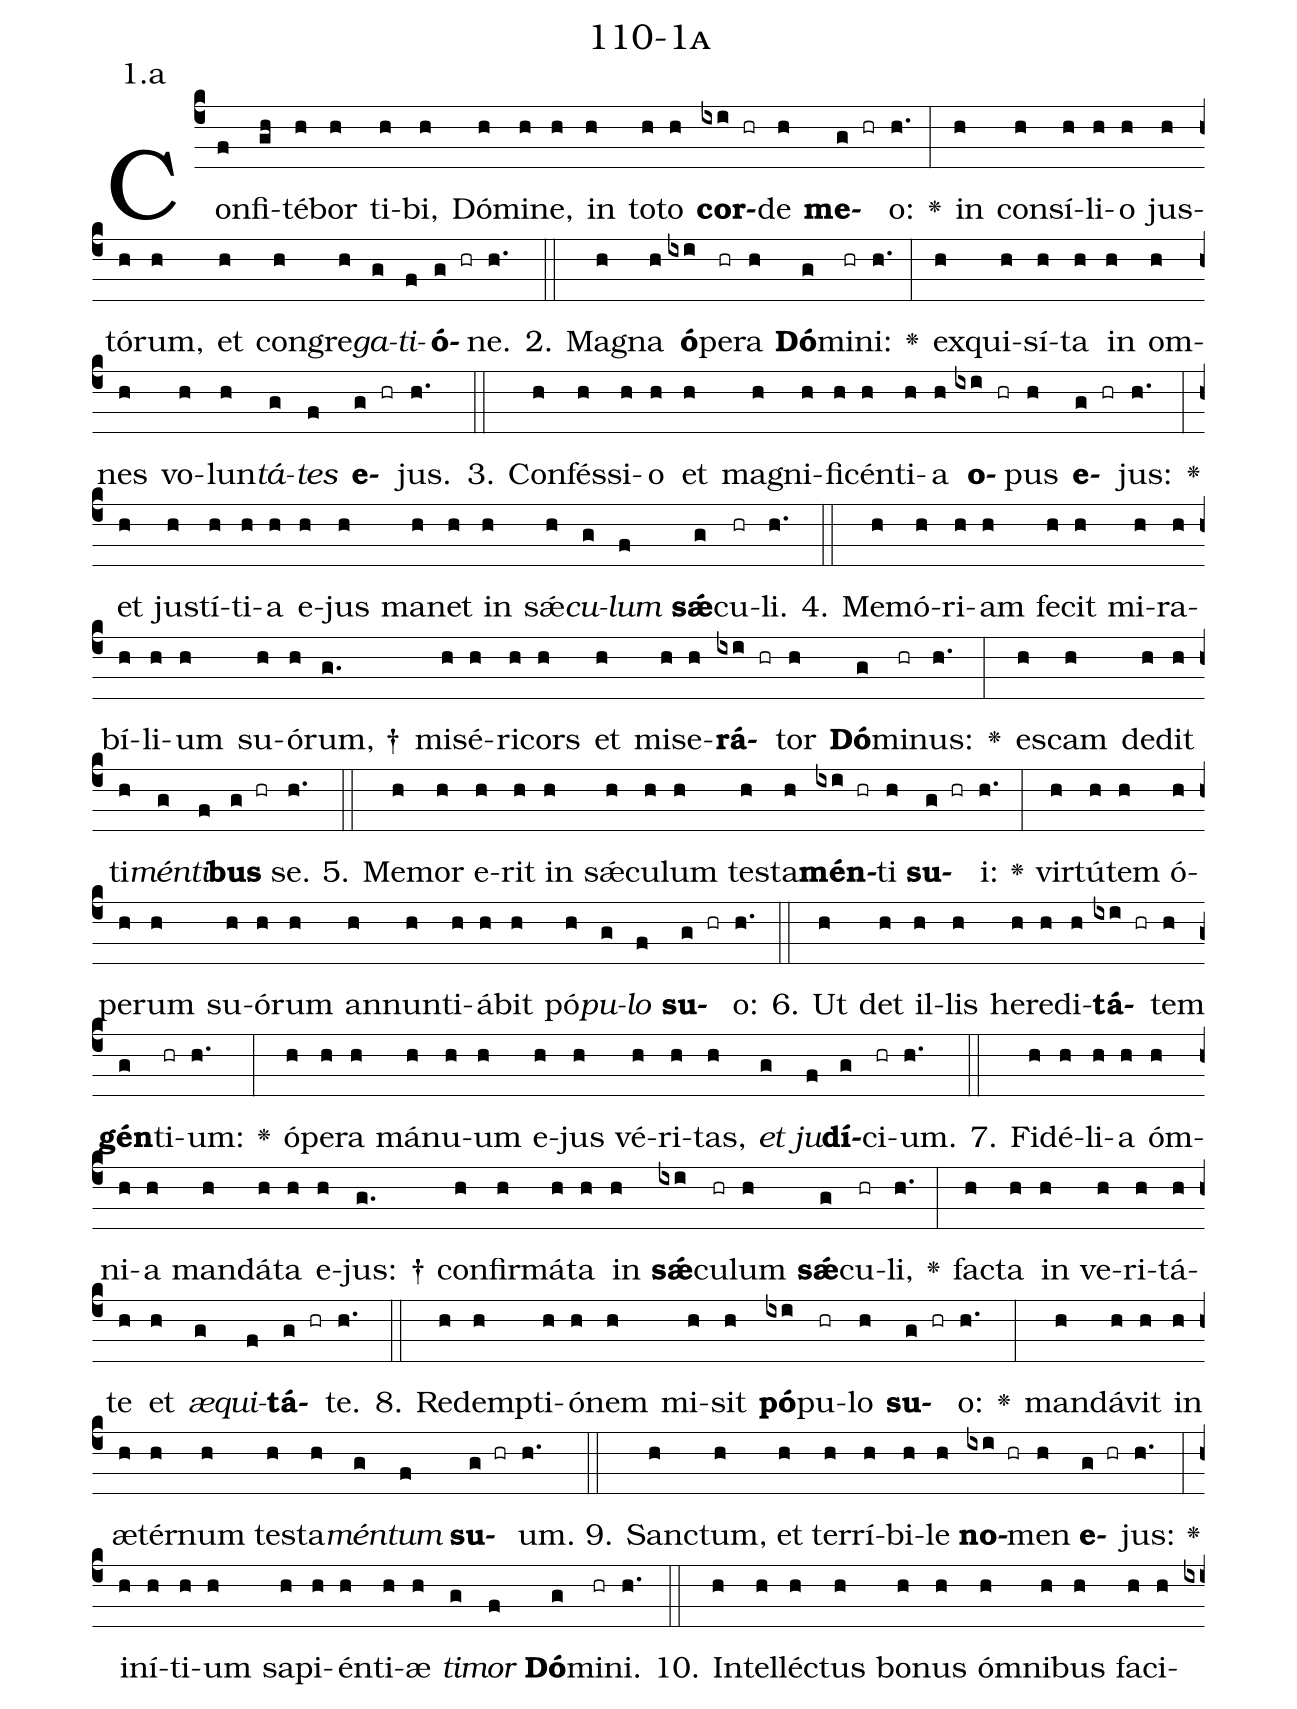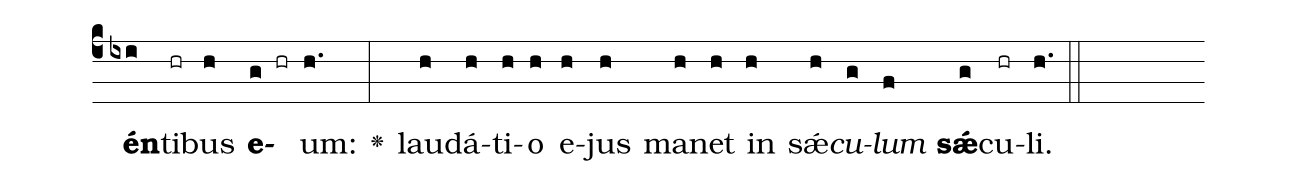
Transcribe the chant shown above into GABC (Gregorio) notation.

name: 110-1a;
annotation: 1.a;
%%
(c4)Con(f)fi(gh)té(h)bor(h) ti(h)bi,(h) Dó(h)mi(h)ne,(h) in(h) to(h)to(h) <b>cor</b>(ixi hr)de(h) <b>me</b>(g hr)o:(h.) <v>\greheightstar</v>(:) in(h) con(h)sí(h)li(h)o(h) jus(h)tó(h)rum,(h) et(h) con(h)gre(h)<i>ga</i>(g)<i>ti</i>(f)<b>ó</b>(g hr)ne.(h.) (::)
2. Ma(h)gna(h) <b>ó</b>(ixi)pe(hr)ra(h) <b>Dó</b>(g)mi(hr)ni:(h.) <v>\greheightstar</v>(:) ex(h)qui(h)sí(h)ta(h) in(h) om(h)nes(h) vo(h)lun(h)<i>tá</i>(g)<i>tes</i>(f) <b>e</b>(g hr)jus.(h.) (::)
3. Con(h)fés(h)si(h)o(h) et(h) ma(h)gni(h)fi(h)cén(h)ti(h)a(h) <b>o</b>(ixi hr)pus(h) <b>e</b>(g hr)jus:(h.) <v>\greheightstar</v>(:) et(h) jus(h)tí(h)ti(h)a(h) e(h)jus(h) ma(h)net(h) in(h) sǽ(h)<i>cu</i>(g)<i>lum</i>(f) <b>sǽ</b>(g)cu(hr)li.(h.) (::)
4. Me(h)mó(h)ri(h)am(h) fe(h)cit(h) mi(h)ra(h)bí(h)li(h)um(h) su(h)ó(h)rum, †(g.) mi(h)sé(h)ri(h)cors(h) et(h) mi(h)se(h)<b>rá</b>(ixi hr)tor(h) <b>Dó</b>(g)mi(hr)nus:(h.) <v>\greheightstar</v>(:) es(h)cam(h) de(h)dit(h) ti(h)<i>mén</i>(g)<i>ti</i>(f)<b>bus</b>(g hr) se.(h.) (::)
5. Me(h)mor(h) e(h)rit(h) in(h) sǽ(h)cu(h)lum(h) tes(h)ta(h)<b>mén</b>(ixi hr)ti(h) <b>su</b>(g hr)i:(h.) <v>\greheightstar</v>(:) vir(h)tú(h)tem(h) ó(h)pe(h)rum(h) su(h)ó(h)rum(h) an(h)nun(h)ti(h)á(h)bit(h) pó(h)<i>pu</i>(g)<i>lo</i>(f) <b>su</b>(g hr)o:(h.) (::)
6. Ut(h) det(h) il(h)lis(h) he(h)re(h)di(h)<b>tá</b>(ixi hr)tem(h) <b>gén</b>(g)ti(hr)um:(h.) <v>\greheightstar</v>(:) ó(h)pe(h)ra(h) má(h)nu(h)um(h) e(h)jus(h) vé(h)ri(h)tas,(h) <i>et</i>(g) <i>ju</i>(f)<b>dí</b>(g)ci(hr)um.(h.) (::)
7. Fi(h)dé(h)li(h)a(h) óm(h)ni(h)a(h) man(h)dá(h)ta(h) e(h)jus: †(g.) con(h)fir(h)má(h)ta(h) in(h) <b>sǽ</b>(ixi)cu(hr)lum(h) <b>sǽ</b>(g)cu(hr)li,(h.) <v>\greheightstar</v>(:) fac(h)ta(h) in(h) ve(h)ri(h)tá(h)te(h) et(h) <i>æ</i>(g)<i>qui</i>(f)<b>tá</b>(g hr)te.(h.) (::)
8. Red(h)emp(h)ti(h)ó(h)nem(h) mi(h)sit(h) <b>pó</b>(ixi)pu(hr)lo(h) <b>su</b>(g hr)o:(h.) <v>\greheightstar</v>(:) man(h)dá(h)vit(h) in(h) æ(h)tér(h)num(h) tes(h)ta(h)<i>mén</i>(g)<i>tum</i>(f) <b>su</b>(g hr)um.(h.) (::)
9. Sanc(h)tum,(h) et(h) ter(h)rí(h)bi(h)le(h) <b>no</b>(ixi hr)men(h) <b>e</b>(g hr)jus:(h.) <v>\greheightstar</v>(:) in(h)í(h)ti(h)um(h) sa(h)pi(h)én(h)ti(h)æ(h) <i>ti</i>(g)<i>mor</i>(f) <b>Dó</b>(g)mi(hr)ni.(h.) (::)
10. In(h)tel(h)léc(h)tus(h) bo(h)nus(h) óm(h)ni(h)bus(h) fa(h)ci(h)<b>én</b>(ixi)ti(hr)bus(h) <b>e</b>(g hr)um:(h.) <v>\greheightstar</v>(:) lau(h)dá(h)ti(h)o(h) e(h)jus(h) ma(h)net(h) in(h) sǽ(h)<i>cu</i>(g)<i>lum</i>(f) <b>sǽ</b>(g)cu(hr)li.(h.) (::)
